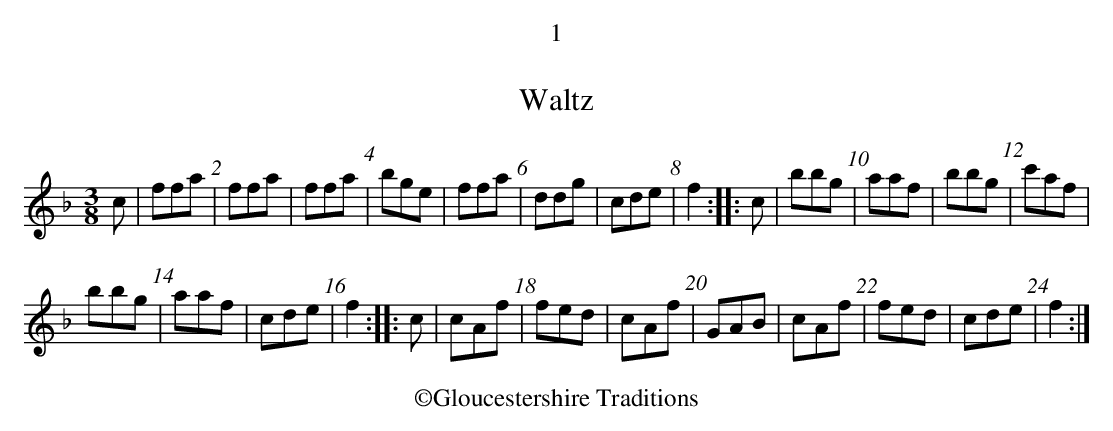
X:1
T:Waltz
M:3/8
L:1/8
K:F
c | ffa | ffa | ffa | bge | ffa | ddg | cde | f2 :: c | bbg | aaf | bbg | c'af |
bbg | aaf | cde | f2 :: c | cAf | fed | cAf | GAB | cAf | fed | cde | f2 :|
